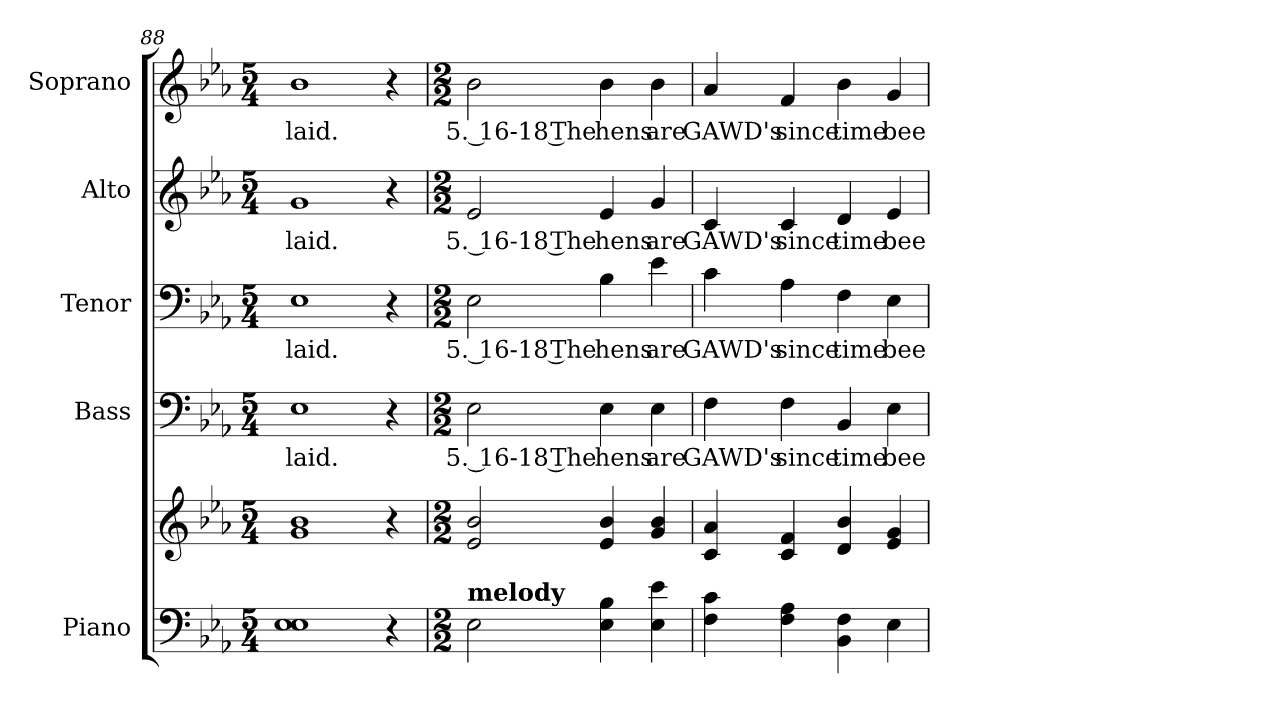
**kern	**kern	**kern	**text	**kern	**text	**kern	**text	**kern	**text
*part5	*part5	*part4	*part4	*part3	*part3	*part2	*part2	*part1	*part1
*staff6	*staff5	*staff4	*staff4	*staff3	*staff3	*staff2	*staff2	*staff1	*staff1
*I"Piano	*	*I"Bass	*	*I"Tenor	*	*I"Alto	*	*I"Soprano	*
*I'Pno.	*	*I'B.	*	*I'T.	*	*I'A.	*	*I'S.	*
*clefF4	*clefG2	*clefF4	*	*clefF4	*	*clefG2	*	*clefG2	*
*k[b-e-a-]	*k[b-e-a-]	*k[b-e-a-]	*	*k[b-e-a-]	*	*k[b-e-a-]	*	*k[b-e-a-]	*
*E-:	*E-:	*E-:	*	*E-:	*	*E-:	*	*E-:	*
*M5/4	*M5/4	*M5/4	*	*M5/4	*	*M5/4	*	*M5/4	*
=88	=88	=88	=88	=88	=88	=88	=88	=88	=88
!	!	!	!LO:LY:b:color=#000000	!	!	!	!	!	!
!	!	!	!	!	!LO:LY:b:color=#000000	!	!	!	!
!	!	!	!	!	!	!	!LO:LY:b:color=#000000	!	!
!	!	!	!	!	!	!	!	!	!LO:LY:b:color=#000000
1E-i 1E-i	1gi 1b-i	1E-i	laid.	1E-i	laid.	1gi	laid.	1b-i	laid.
4r	4r	4r	.	4r	.	4r	.	4r	.
!!LO:LB:g=z
=89	=89	=89	=89	=89	=89	=89	=89	=89	=89
*M2/2	*M2/2	*M2/2	*	*M2/2	*	*M2/2	*	*M2/2	*
!	!	!	!LO:LY:b:color=#000000	!	!	!	!	!	!
!	!	!	!	!	!LO:LY:b:color=#000000	!	!	!	!
!	!	!	!	!	!	!	!LO:LY:b:color=#000000	!	!
!LO:TX:a:B:t=melody	!	!	!	!	!	!	!	!	!
!	!	!	!	!	!	!	!	!	!LO:LY:b:color=#000000
2E-i\	2e-i/ 2b-i	2E-i\	5. 16-18 The	2E-i\	5. 16-18 The	2e-i/	5. 16-18 The	2b-i\	5. 16-18 The
!	!	!	!LO:LY:b:color=#000000	!	!	!	!	!	!
!	!	!	!	!	!LO:LY:b:color=#000000	!	!	!	!
!	!	!	!	!	!	!	!LO:LY:b:color=#000000	!	!
!	!	!	!	!	!	!	!	!	!LO:LY:b:color=#000000
4E-i\ 4B-i	4e-i/ 4b-i	4E-i\	hens	4B-i\	hens	4e-i/	hens	4b-i\	hens
!	!	!	!LO:LY:b:color=#000000	!	!	!	!	!	!
!	!	!	!	!	!LO:LY:b:color=#000000	!	!	!	!
!	!	!	!	!	!	!	!LO:LY:b:color=#000000	!	!
!	!	!	!	!	!	!	!	!	!LO:LY:b:color=#000000
4E-i\ 4e-i	4gi/ 4b-i	4E-i\	are	4e-i\	are	4gi/	are	4b-i\	are
=90	=90	=90	=90	=90	=90	=90	=90	=90	=90
!	!	!	!LO:LY:b:color=#000000	!	!	!	!	!	!
!	!	!	!	!	!LO:LY:b:color=#000000	!	!	!	!
!	!	!	!	!	!	!	!LO:LY:b:color=#000000	!	!
!	!	!	!	!	!	!	!	!	!LO:LY:b:color=#000000
4Fi\ 4ci	4ci/ 4a-i	4Fi\	GAWD's	4ci\	GAWD's	4ci/	GAWD's	4a-i/	GAWD's
!	!	!	!LO:LY:b:color=#000000	!	!	!	!	!	!
!	!	!	!	!	!LO:LY:b:color=#000000	!	!	!	!
!	!	!	!	!	!	!	!LO:LY:b:color=#000000	!	!
!	!	!	!	!	!	!	!	!	!LO:LY:b:color=#000000
4Fi\ 4A-i	4ci/ 4fi	4Fi\	since	4A-i\	since	4ci/	since	4fi/	since
!	!	!	!LO:LY:b:color=#000000	!	!	!	!	!	!
!	!	!	!	!	!LO:LY:b:color=#000000	!	!	!	!
!	!	!	!	!	!	!	!LO:LY:b:color=#000000	!	!
!	!	!	!	!	!	!	!	!	!LO:LY:b:color=#000000
4BB-i\ 4Fi	4di/ 4b-i	4BB-i/	time	4Fi\	time	4di/	time	4b-i\	time
!	!	!	!LO:LY:b:color=#000000	!	!	!	!	!	!
!	!	!	!	!	!LO:LY:b:color=#000000	!	!	!	!
!	!	!	!	!	!	!	!LO:LY:b:color=#000000	!	!
!	!	!	!	!	!	!	!	!	!LO:LY:b:color=#000000
4E-i\	4e-i/ 4gi	4E-i\	bee	4E-i\	bee	4e-i/	bee	4gi/	bee
=	=	=	=	=	=	=	=	=	=
*-	*-	*-	*-	*-	*-	*-	*-	*-	*-
